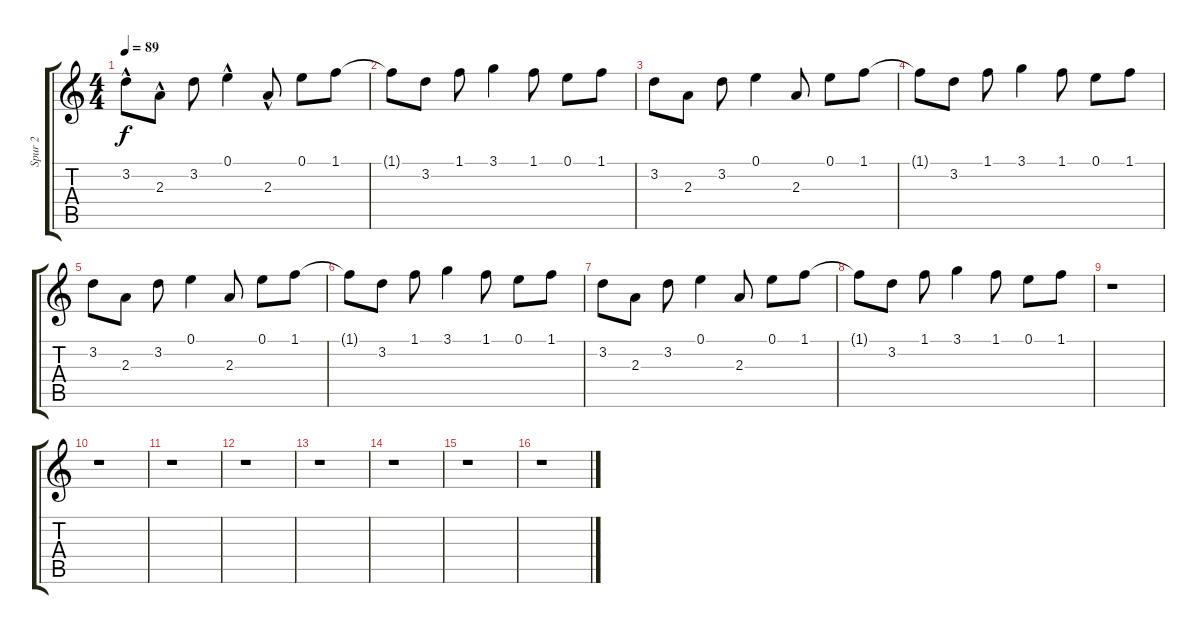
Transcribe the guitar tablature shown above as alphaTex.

\track ("Spur 2" "Spur 2") {instrument distortionguitar}
\staff {score tabs}
\tuning (E4 B3 G3 D3 A2 E2) {hide}
\ts (4 4)
\tempo 89
\clef g2
\ks c
3.2{hac}.8{dy f} 2.3{hac}.8 3.2.8 0.1{hac}.4 2.3{hac}.8 0.1.8 1.1.8 |
1.1{t}.8 3.2.8 1.1.8 3.1.4 1.1.8 0.1.8 1.1.8 |
3.2.8 2.3.8 3.2.8 0.1.4 2.3.8 0.1.8 1.1.8 |
1.1{t}.8 3.2.8 1.1.8 3.1.4 1.1.8 0.1.8 1.1.8 |
3.2.8 2.3.8 3.2.8 0.1.4 2.3.8 0.1.8 1.1.8 |
1.1{t}.8 3.2.8 1.1.8 3.1.4 1.1.8 0.1.8 1.1.8 |
3.2.8 2.3.8 3.2.8 0.1.4 2.3.8 0.1.8 1.1.8 |
1.1{t}.8 3.2.8 1.1.8 3.1.4 1.1.8 0.1.8 1.1.8 |
r.1 |
r.1 |
r.1 |
r.1 |
r.1 |
r.1 |
r.1 |
r.1
